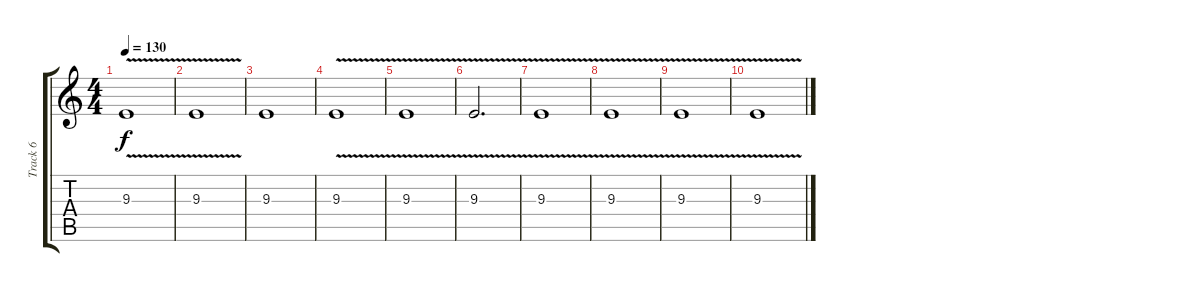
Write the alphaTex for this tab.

\track ("Track 6" "Track 6") {instrument lead2sawtooth}
\staff {score tabs}
\tuning (E4 B3 G3 D3 A2 E2) {hide}
\ts (4 4)
\tempo 130
\clef g2
\ks c
9.3{v}.1{dy f} |
9.3{v}.1 |
9.3.1 |
9.3{v}.1 |
9.3{v}.1 |
9.3{v}.2{d} |
9.3{v}.1 |
9.3{v}.1 |
9.3{v}.1 |
9.3{v}.1
